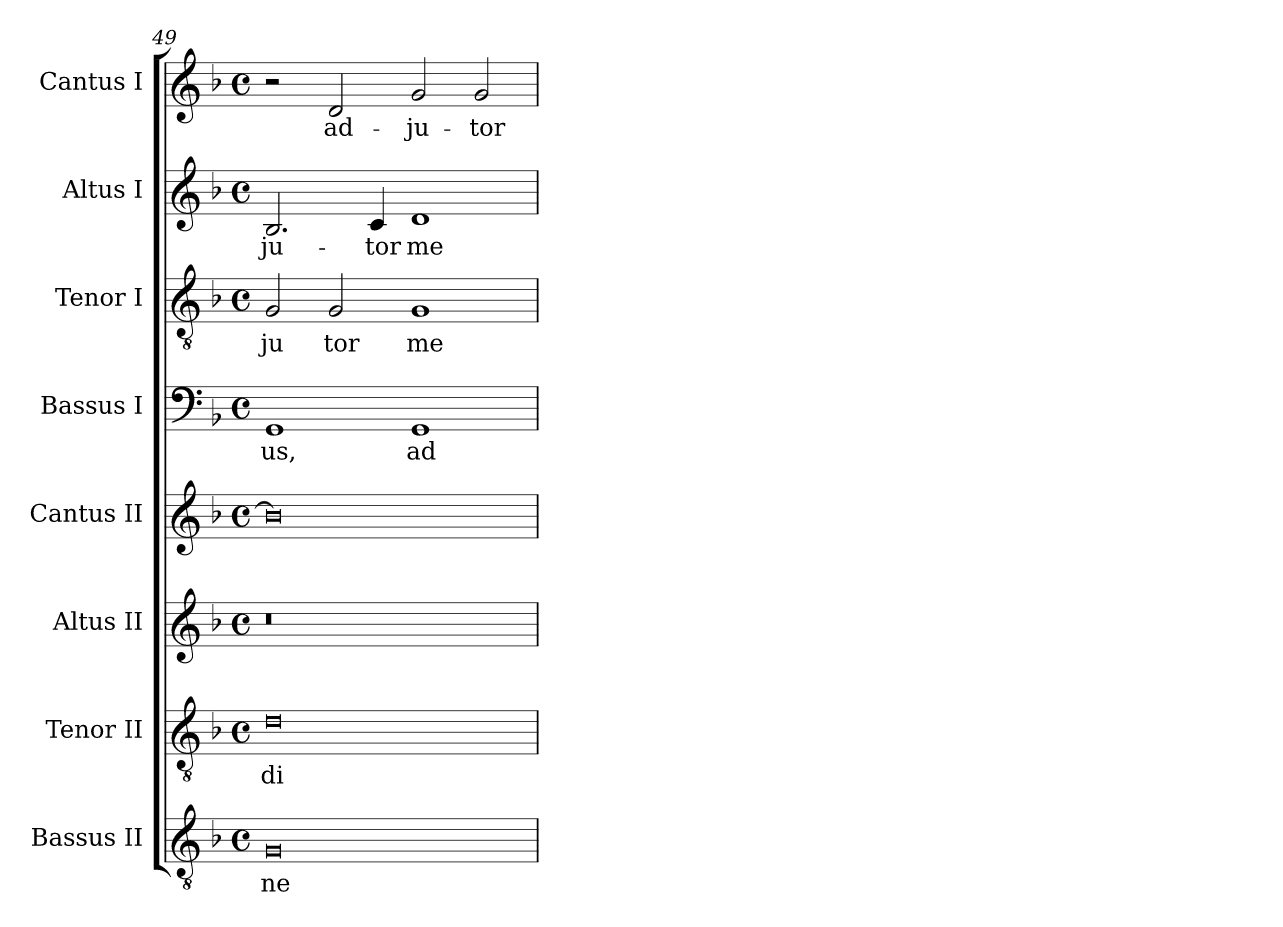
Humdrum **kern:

**kern	**text	**kern	**text	**kern	**kern	**kern	**text	**kern	**text	**kern	**text	**kern	**text
*part8	*part8	*part7	*part7	*part6	*part5	*part4	*part4	*part3	*part3	*part2	*part2	*part1	*part1
*staff8	*staff8	*staff7	*staff7	*staff6	*staff5	*staff4	*staff4	*staff3	*staff3	*staff2	*staff2	*staff1	*staff1
*I"Bassus II	*	*I"Tenor II	*	*I"Altus II	*I"Cantus II	*I"Bassus I	*	*I"Tenor I	*	*I"Altus I	*	*I"Cantus I	*
*clefGv2	*	*clefGv2	*	*clefG2	*clefG2	*clefF4	*	*clefGv2	*	*clefG2	*	*clefG2	*
*k[b-]	*	*k[b-]	*	*k[b-]	*k[b-]	*k[b-]	*	*k[b-]	*	*k[b-]	*	*k[b-]	*
*F:	*	*F:	*	*F:	*F:	*F:	*	*F:	*	*F:	*	*F:	*
*M4/4	*	*M4/4	*	*M4/4	*M4/4	*M4/4	*	*M4/4	*	*M4/4	*	*M4/4	*
*met(c)	*	*met(c)	*	*met(c)	*met(c)	*met(c)	*	*met(c)	*	*met(c)	*	*met(c)	*
=49	=49	=49	=49	=49	=49	=49	=49	=49	=49	=49	=49	=49	=49
!	!LO:LY:b:cj	!	!LO:LY:b:cj	!	!	!	!LO:LY:b:cj	!	!LO:LY:b:cj	!	!LO:LY:b:cj	!	!
0G	ne	0d	di	0r	0b-]	1GG	us,	2G/	ju	2.B-/	-ju-	2r	.
!	!	!	!	!	!	!	!	!	!LO:LY:b:cj	!	!	!	!LO:LY:b:cj
.	.	.	.	.	.	.	.	2G/	tor	.	.	2d/	ad-
!	!	!	!	!	!	!	!	!	!	!	!LO:LY:b:cj	!	!
.	.	.	.	.	.	.	.	.	.	4c/	-tor	.	.
!	!	!	!	!	!	!	!LO:LY:b:cj	!	!LO:LY:b:cj	!	!LO:LY:b:cj	!	!LO:LY:b:cj
.	.	.	.	.	.	1GG	ad	1G	me	1d	me-	2g/	-ju-
!	!	!	!	!	!	!	!	!	!	!	!	!	!LO:LY:b:cj
.	.	.	.	.	.	.	.	.	.	.	.	2g/	-tor
=	=	=	=	=	=	=	=	=	=	=	=	=	=
*-	*-	*-	*-	*-	*-	*-	*-	*-	*-	*-	*-	*-	*-
